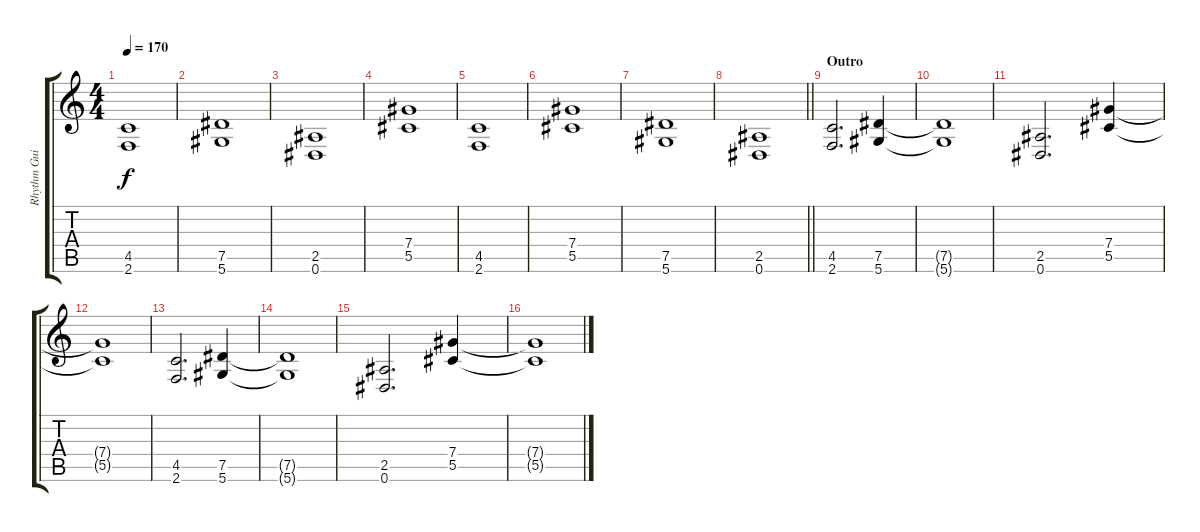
\track ("Rhythm Guitar" "Rhythm Gui") {instrument distortionguitar}
\staff {score tabs}
\tuning (Eb4 Bb3 Gb3 Db3 Ab2 Eb2) {hide}
\ts (4 4)
\tempo 170
\clef g2
\ks c
(4.5 2.6).1{dy f} |
(7.5 5.6).1 |
(2.5 0.6).1 |
(7.4 5.5).1 |
(4.5 2.6).1 |
(7.4 5.5).1 |
(7.5 5.6).1 |
\barLineRight lightlight
(2.5 0.6).1 |
\section ("" "Outro")
(4.5 2.6).2{d} (7.5 5.6).4 |
(7.5{t} 5.6{t}).1 |
(2.5 0.6).2{d} (7.4 5.5).4 |
(7.4{t} 5.5{t}).1 |
(4.5 2.6).2{d} (7.5 5.6).4 |
(7.5{t} 5.6{t}).1 |
(2.5 0.6).2{d} (7.4 5.5).4 |
(7.4{t} 5.5{t}).1
